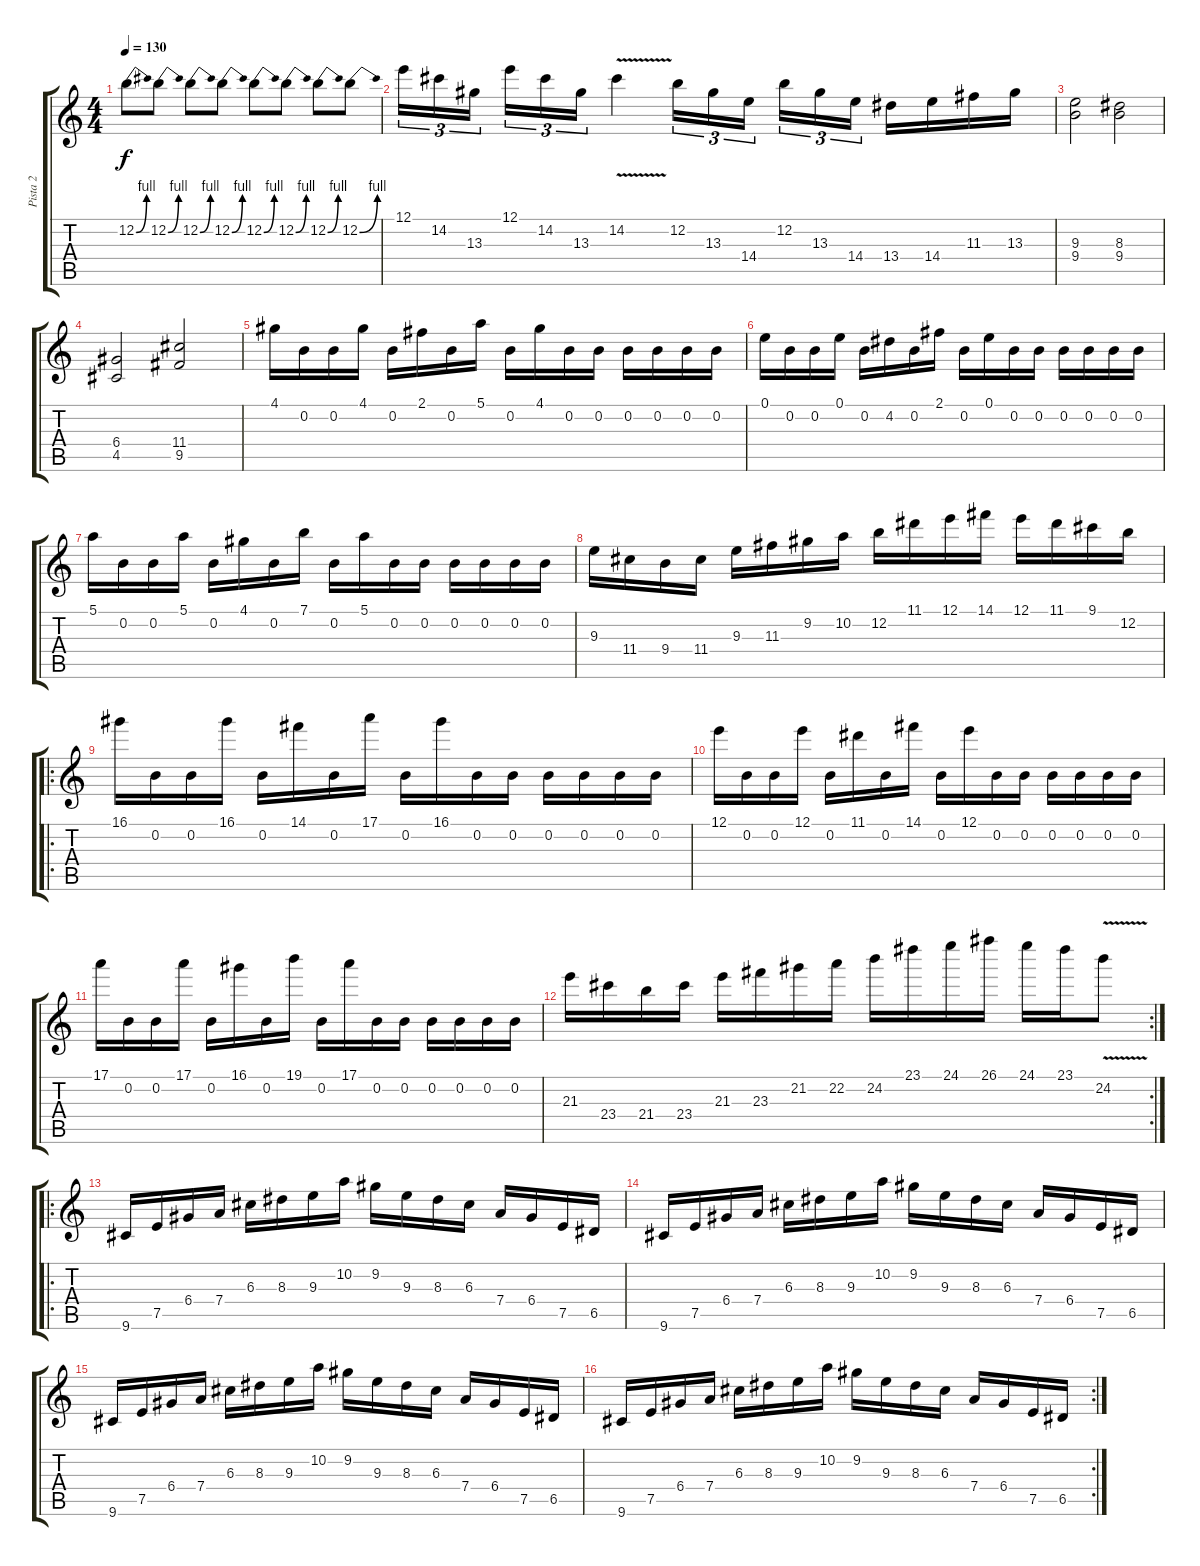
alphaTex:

\track ("Pista 2" "Pista 2") {instrument distortionguitar}
\staff {score tabs}
\tuning (E4 B3 G3 D3 A2 E2) {hide}
\ts (4 4)
\tempo 130
\clef g2
\ks c
12.2{be (bend 0 0 60 4)}.8{dy f} 12.2{be (bend 0 0 60 4)}.8 12.2{be (bend 0 0 60 4)}.8 12.2{be (bend 0 0 60 4)}.8 12.2{be (bend 0 0 60 4)}.8 12.2{be (bend 0 0 60 4)}.8 12.2{be (bend 0 0 60 4)}.8 12.2{be (bend 0 0 60 4)}.8 |
12.1.16{tu (3 2)} 14.2.16{tu (3 2)} 13.3.16{tu (3 2)} 12.1.16{tu (3 2)} 14.2.16{tu (3 2)} 13.3.16{tu (3 2)} 14.2{v}.4 12.2.16{tu (3 2)} 13.3.16{tu (3 2)} 14.4.16{tu (3 2)} 12.2.16{tu (3 2)} 13.3.16{tu (3 2)} 14.4.16{tu (3 2)} 13.4.16 14.4.16 11.3.16 13.3.16 |
(9.3 9.4).2 (8.3 9.4).2 |
(6.4 4.5).2 (11.4 9.5).2 |
4.1.16 0.2.16 0.2.16 4.1.16 0.2.16 2.1.16 0.2.16 5.1.16 0.2.16 4.1.16 0.2.16 0.2.16 0.2.16 0.2.16 0.2.16 0.2.16 |
0.1.16 0.2.16 0.2.16 0.1.16 0.2.16 4.2.16 0.2.16 2.1.16 0.2.16 0.1.16 0.2.16 0.2.16 0.2.16 0.2.16 0.2.16 0.2.16 |
5.1.16 0.2.16 0.2.16 5.1.16 0.2.16 4.1.16 0.2.16 7.1.16 0.2.16 5.1.16 0.2.16 0.2.16 0.2.16 0.2.16 0.2.16 0.2.16 |
9.3.16 11.4.16 9.4.16 11.4.16 9.3.16 11.3.16 9.2.16 10.2.16 12.2.16 11.1.16 12.1.16 14.1.16 12.1.16 11.1.16 9.1.16 12.2.16 |
\ro
16.1.16 0.2.16 0.2.16 16.1.16 0.2.16 14.1.16 0.2.16 17.1.16 0.2.16 16.1.16 0.2.16 0.2.16 0.2.16 0.2.16 0.2.16 0.2.16 |
12.1.16 0.2.16 0.2.16 12.1.16 0.2.16 11.1.16 0.2.16 14.1.16 0.2.16 12.1.16 0.2.16 0.2.16 0.2.16 0.2.16 0.2.16 0.2.16 |
17.1.16 0.2.16 0.2.16 17.1.16 0.2.16 16.1.16 0.2.16 19.1.16 0.2.16 17.1.16 0.2.16 0.2.16 0.2.16 0.2.16 0.2.16 0.2.16 |
\rc 2
21.3.16 23.4.16 21.4.16 23.4.16 21.3.16 23.3.16 21.2.16 22.2.16 24.2.16 23.1.16 24.1.16 26.1.16 24.1.16 23.1.16 24.2{v}.8 |
\ro
9.6.16{balance 0} 7.5.16 6.4.16 7.4.16 6.3.16 8.3.16 9.3.16 10.2.16 9.2.16 9.3.16 8.3.16 6.3.16 7.4.16 6.4.16 7.5.16 6.5.16 |
9.6.16 7.5.16 6.4.16 7.4.16 6.3.16 8.3.16 9.3.16 10.2.16 9.2.16 9.3.16 8.3.16 6.3.16 7.4.16 6.4.16 7.5.16 6.5.16 |
9.6.16{balance 16} 7.5.16 6.4.16 7.4.16 6.3.16 8.3.16 9.3.16 10.2.16 9.2.16 9.3.16 8.3.16 6.3.16 7.4.16 6.4.16 7.5.16 6.5.16 |
\rc 2
9.6.16 7.5.16 6.4.16 7.4.16 6.3.16 8.3.16 9.3.16 10.2.16 9.2.16 9.3.16 8.3.16 6.3.16 7.4.16 6.4.16 7.5.16 6.5.16
